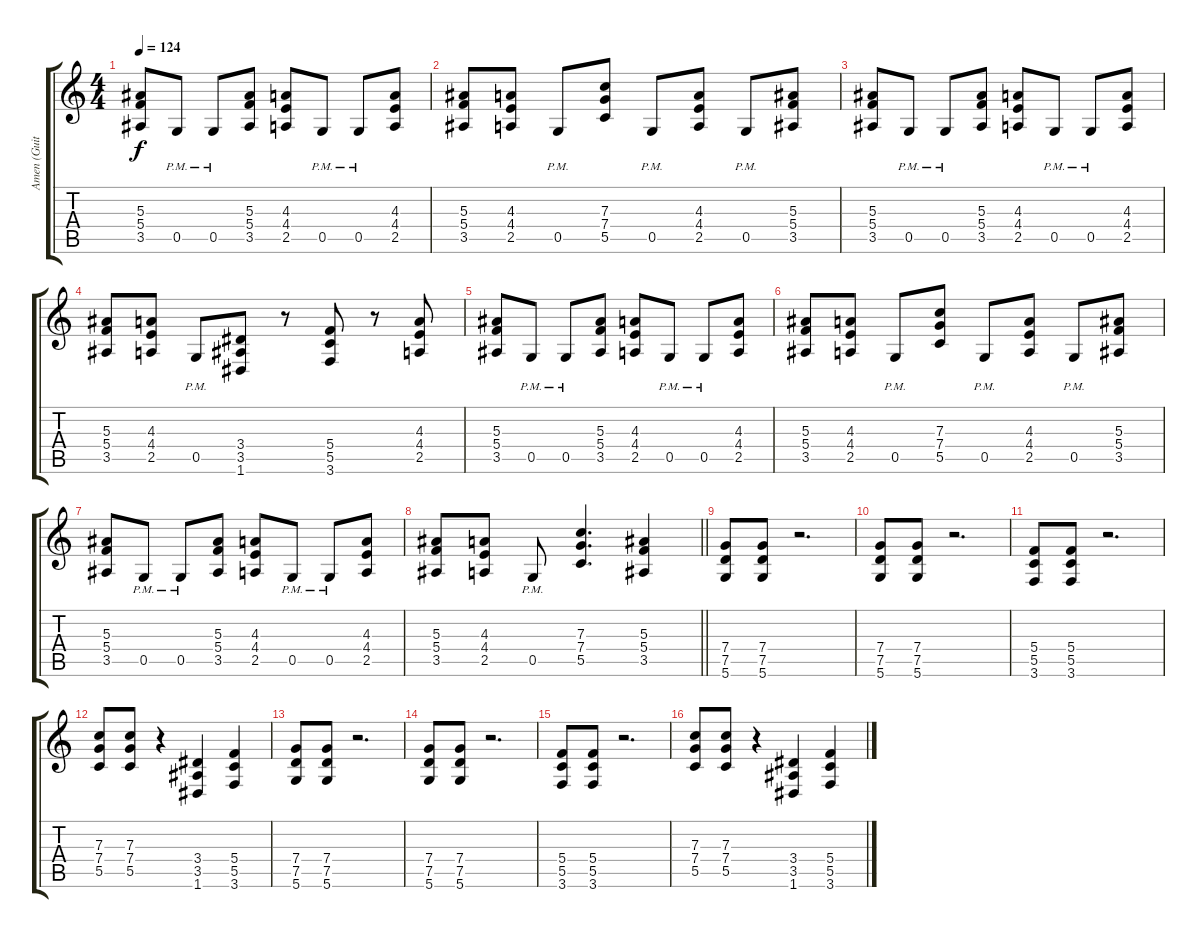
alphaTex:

\track ("Amen (Guitar)" "Amen (Guit") {instrument distortionguitar}
\staff {score tabs}
\tuning (D4 A3 F3 C3 G2 D2) {hide}
\ts (4 4)
\tempo 124
\clef g2
\ks c
(5.3 5.4 3.5).8{dy f} 0.5{pm}.8 0.5{pm}.8 (5.3 5.4 3.5).8 (4.3 4.4 2.5).8 0.5{pm}.8 0.5{pm}.8 (4.3 4.4 2.5).8 |
(5.3 5.4 3.5).8 (4.3 4.4 2.5).8 0.5{pm}.8 (7.3 7.4 5.5).8 0.5{pm}.8 (4.3 4.4 2.5).8 0.5{pm}.8 (5.3 5.4 3.5).8 |
(5.3 5.4 3.5).8 0.5{pm}.8 0.5{pm}.8 (5.3 5.4 3.5).8 (4.3 4.4 2.5).8 0.5{pm}.8 0.5{pm}.8 (4.3 4.4 2.5).8 |
(5.3 5.4 3.5).8 (4.3 4.4 2.5).8 0.5{pm}.8 (3.4 3.5 1.6).8 r.8 (5.4 5.5 3.6).8 r.8 (4.3 4.4 2.5).8 |
(5.3 5.4 3.5).8 0.5{pm}.8 0.5{pm}.8 (5.3 5.4 3.5).8 (4.3 4.4 2.5).8 0.5{pm}.8 0.5{pm}.8 (4.3 4.4 2.5).8 |
(5.3 5.4 3.5).8 (4.3 4.4 2.5).8 0.5{pm}.8 (7.3 7.4 5.5).8 0.5{pm}.8 (4.3 4.4 2.5).8 0.5{pm}.8 (5.3 5.4 3.5).8 |
(5.3 5.4 3.5).8 0.5{pm}.8 0.5{pm}.8 (5.3 5.4 3.5).8 (4.3 4.4 2.5).8 0.5{pm}.8 0.5{pm}.8 (4.3 4.4 2.5).8 |
\barLineRight lightlight
(5.3 5.4 3.5).8 (4.3 4.4 2.5).8 0.5{pm}.8 (7.3 7.4 5.5).4{d} (5.3 5.4 3.5).4 |
(7.4 7.5 5.6).8 (7.4 7.5 5.6).8 r.2{d} |
(7.4 7.5 5.6).8 (7.4 7.5 5.6).8 r.2{d} |
(5.4 5.5 3.6).8 (5.4 5.5 3.6).8 r.2{d} |
(7.3 7.4 5.5).8 (7.3 7.4 5.5).8 r.4 (3.4 3.5 1.6).4 (5.4 5.5 3.6).4 |
(7.4 7.5 5.6).8 (7.4 7.5 5.6).8 r.2{d} |
(7.4 7.5 5.6).8 (7.4 7.5 5.6).8 r.2{d} |
(5.4 5.5 3.6).8 (5.4 5.5 3.6).8 r.2{d} |
(7.3 7.4 5.5).8 (7.3 7.4 5.5).8 r.4 (3.4 3.5 1.6).4 (5.4 5.5 3.6).4
